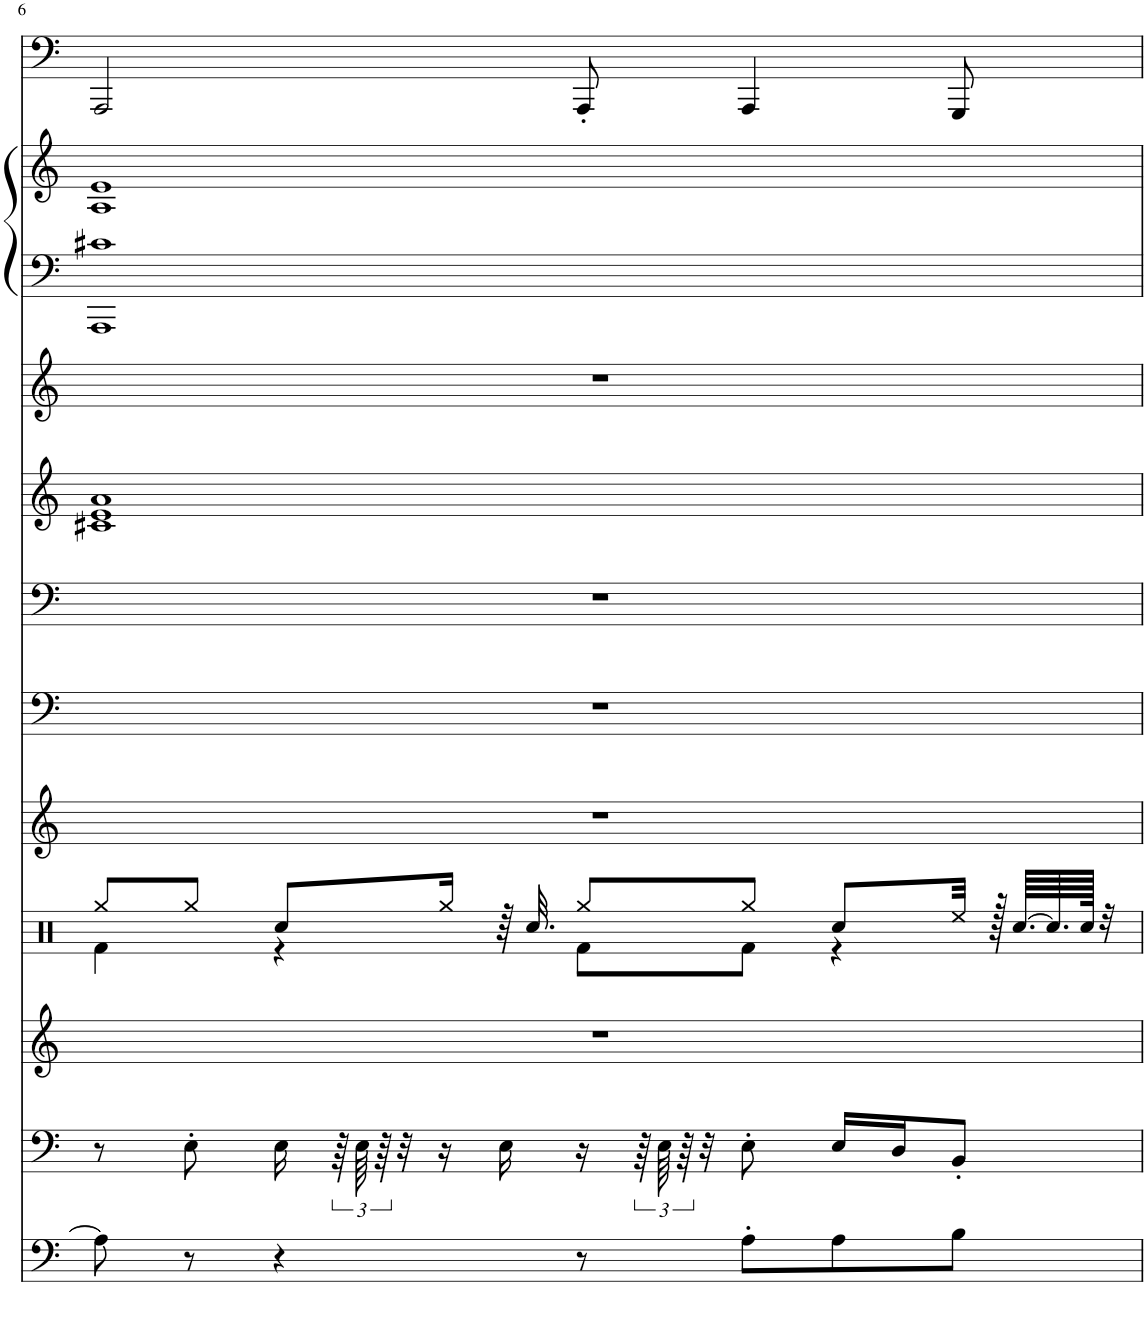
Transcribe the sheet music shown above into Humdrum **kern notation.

**kern	**kern	**kern	**kern	**kern	**kern	**kern	**kern	**kern	**kern	**kern	**kern
*part11	*part10	*part9	*part8	*part7	*part6	*part5	*part4	*part3	*part2	*part2	*part1
*staff12	*staff11	*staff10	*staff9	*staff8	*staff7	*staff6	*staff5	*staff4	*staff3	*staff2	*staff1
*I"Calliope	*I"Muted Guitar	*I"Strings 2	*I"Percussion	*I"Strings 2	*I"Strings 1	*I"Rock Organ	*I"E.Piano	*I"Bright Piano	*I"Bright Piano	*	*I"Fingered Bass, 1436DEMO
*	*	*I'Str	*	*I'Str	*I'Str	*	*I'E.Pno	*I'Pno	*I'Pno	*	*
!!LO:PB:g=z
*clefF4	*clefF4	*clefG2	*clefX	*clefG2	*clefF4	*clefF4	*clefG2	*clefG2	*clefF4	*clefG2	*clefF4
*k[]	*k[]	*k[]	*k[]	*k[]	*k[]	*k[]	*k[]	*k[]	*k[]	*k[]	*k[]
*M4/4	*M4/4	*M4/4	*M4/4	*M4/4	*M4/4	*M4/4	*M4/4	*M4/4	*M4/4	*M4/4	*M4/4
=6	=6	=6	=6	=6	=6	=6	=6	=6	=6	=6	=6
*	*	*	*^	*	*	*	*	*	*	*	*
8A\]	8r	1r	8Rgg/L	4Rf\	1r	1r	1r	1c#X 1e 1a	1r	1AAA 1c#X	1A 1e	2AAA/
8r	8E'\	.	8Rgg/J	.	.	.	.	.	.	.	.	.
4r	16E\	.	8Rcc/L	4r	.	.	.	.	.	.	.	.
.	96r	.	.	.	.	.	.	.	.	.	.	.
.	96E\	.	.	.	.	.	.	.	.	.	.	.
.	96r	.	.	.	.	.	.	.	.	.	.	.
.	32r	.	.	.	.	.	.	.	.	.	.	.
.	16r	.	16Rgg/Jk	.	.	.	.	.	.	.	.	.
.	16E\	.	64r	.	.	.	.	.	.	.	.	.
.	.	.	32.Rcc/	.	.	.	.	.	.	.	.	.
8r	16r	.	8Rgg/L	8Rf\L	.	.	.	.	.	.	.	8AAA'/
.	96r	.	.	.	.	.	.	.	.	.	.	.
.	96E\	.	.	.	.	.	.	.	.	.	.	.
.	96r	.	.	.	.	.	.	.	.	.	.	.
.	32r	.	.	.	.	.	.	.	.	.	.	.
8A'\L	8E'\	.	8Rgg/J	8Rf\J	.	.	.	.	.	.	.	4AAA/
8A\	16E/LL	.	8Rcc/L	4r	.	.	.	.	.	.	.	.
.	16D/J	.	.	.	.	.	.	.	.	.	.	.
8B\J	8BB'/J	.	32Ree/Jkk	.	.	.	.	.	.	.	.	8GGG/
.	.	.	128r	.	.	.	.	.	.	.	.	.
.	.	.	[64.Rcc/LLLL	.	.	.	.	.	.	.	.	.
.	.	.	64.Rcc/]	.	.	.	.	.	.	.	.	.
.	.	.	128Rcc/JJJJk	.	.	.	.	.	.	.	.	.
.	.	.	32r	.	.	.	.	.	.	.	.	.
*	*	*	*v	*v	*	*	*	*	*	*	*	*
=	=	=	=	=	=	=	=	=	=	=	=
*-	*-	*-	*-	*-	*-	*-	*-	*-	*-	*-	*-
